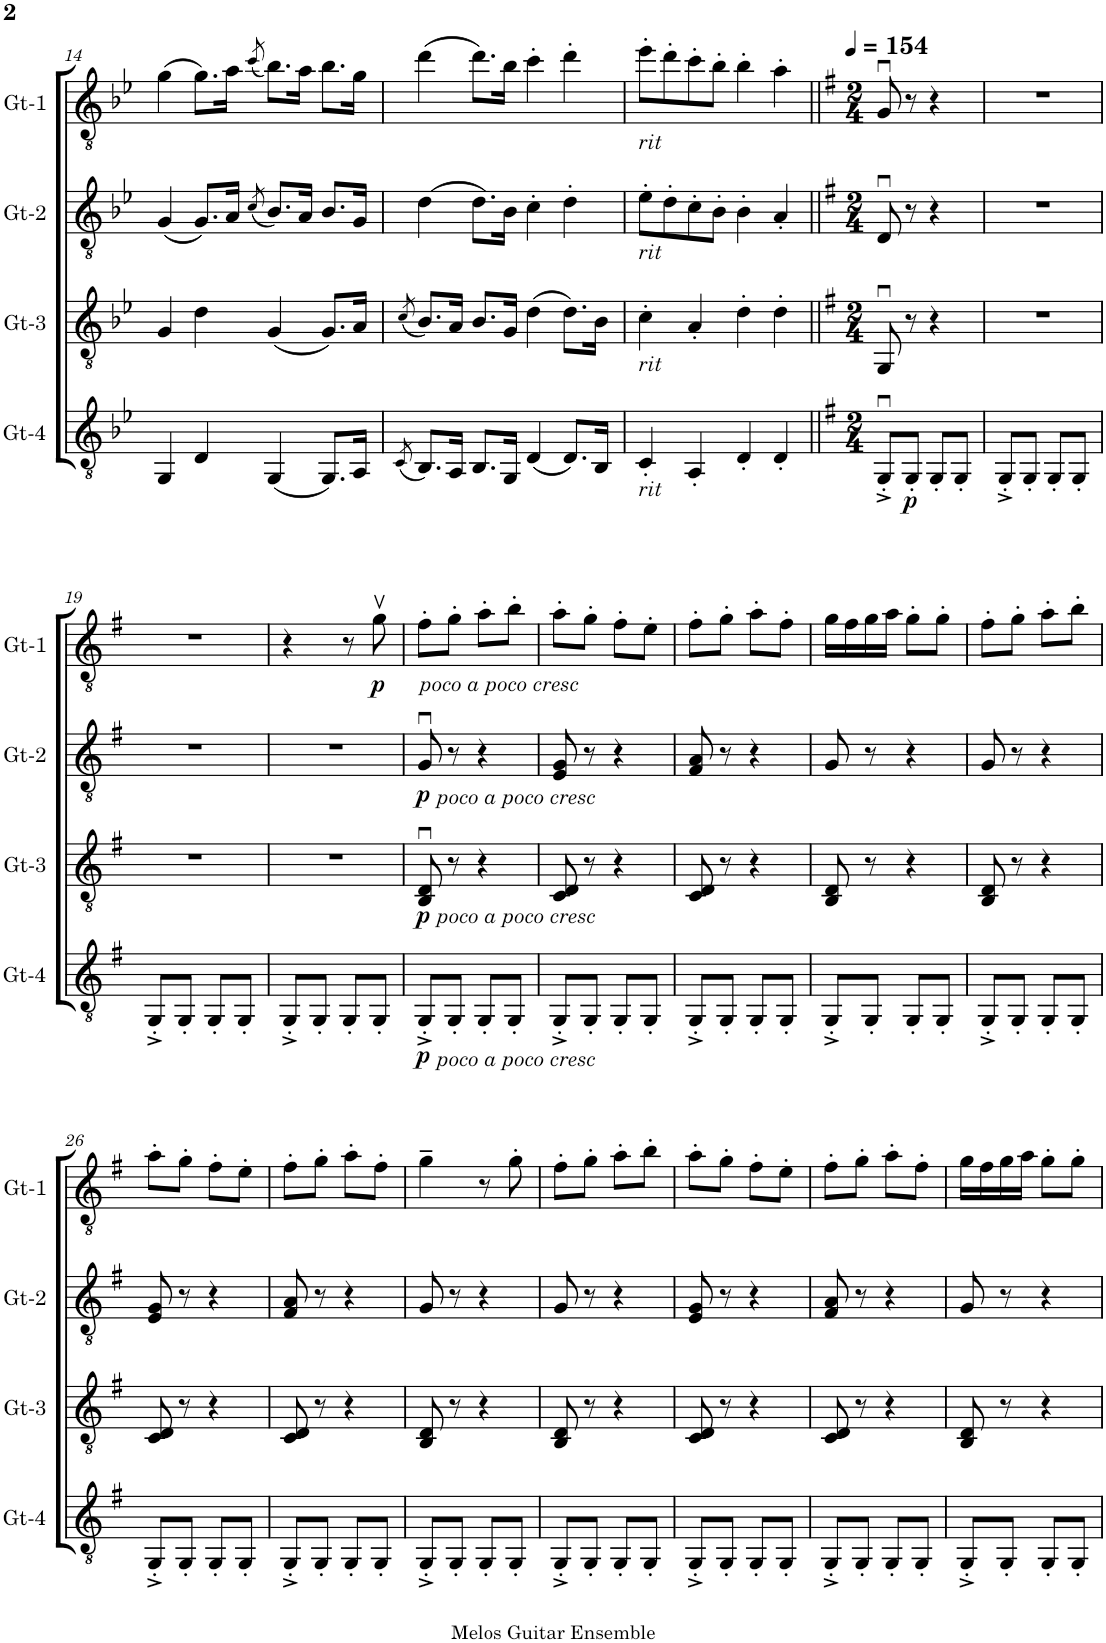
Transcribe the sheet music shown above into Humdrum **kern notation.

**kern	**dynam	**kern	**dynam	**kern	**dynam	**kern	**dynam
*part4	*part4	*part3	*part3	*part2	*part2	*part1	*part1
*staff4	*staff4	*staff3	*staff3	*staff2	*staff2	*staff1	*staff1
*I"Gt-4	*	*I"Gt-3	*	*I"Gt-2	*	*I"Gt-1	*
*I'Gt-4	*	*I'Gt-3	*	*I'Gt-2	*	*I'Gt-1	*
!!LO:PB:g=z
*clefGv2	*	*clefGv2	*	*clefGv2	*	*clefGv2	*
*k[b-e-]	*	*k[b-e-]	*	*k[b-e-]	*	*k[b-e-]	*
*M4/4	*	*M4/4	*	*M4/4	*	*M4/4	*
=14	=14	=14	=14	=14	=14	=14	=14
4GG/	.	4G/	.	(4G/	.	(4g\	.
4D/	.	4d\	.	8.G/L)	.	8.g\L)	.
.	.	.	.	16A/Jk	.	16a\Jk	.
.	.	.	.	(8qc/	.	(8qcc/	.
(4GG/	.	(4G/	.	8.B-/L)	.	8.b-\L)	.
.	.	.	.	16A/Jk	.	16a\Jk	.
8.GG/L)	.	8.G/L)	.	8.B-/L	.	8.b-\L	.
16AA/Jk	.	16A/Jk	.	16G/Jk	.	16g\Jk	.
=15	=15	=15	=15	=15	=15	=15	=15
(8qC/	.	(8qc/	.	.	.	.	.
8.BB-/L)	.	8.B-/L)	.	(4d\	.	(4dd\	.
16AA/Jk	.	16A/Jk	.	.	.	.	.
8.BB-/L	.	8.B-/L	.	8.d\L)	.	8.dd\L)	.
16GG/Jk	.	16G/Jk	.	16B-\Jk	.	16b-\Jk	.
(4D/	.	(4d\	.	4c'\	.	4cc'\	.
8.D/L)	.	8.d\L)	.	4d'\	.	4dd'\	.
16BB-/Jk	.	16B-\Jk	.	.	.	.	.
=16	=16	=16	=16	=16	=16	=16	=16
!	!	!	!	!	!	!LO:TX:b:i:t=rit	!
!	!	!	!	!LO:TX:b:i:t=rit	!	!	!
!	!	!LO:TX:b:i:t=rit	!	!	!	!	!
!LO:TX:b:i:t=rit	!	!	!	!	!	!	!
4C'/	.	4c'\	.	8e-'\L	.	8ee-'\L	.
.	.	.	.	8d'\	.	8dd'\	.
4AA'/	.	4A'/	.	8c'\	.	8cc'\	.
.	.	.	.	8B-'\J	.	8b-'\J	.
4D'/	.	4d'\	.	4B-'\	.	4b-'\	.
4D'/	.	4d'\	.	4A'/	.	4a'\	.
=17||	=17||	=17||	=17||	=17||	=17||	=17||	=17||
*k[f#]	*	*k[f#]	*	*k[f#]	*	*k[f#]	*
*M2/4	*	*M2/4	*	*M2/4	*	*M2/4	*
*	*	*	*	*	*	*MM154	*
8GGu'^/L	.	8GGu/	.	8Du/	.	8Gu/	.
!	!LO:DY:b	!	!	!	!	!	!
8GG'/J	p	8r	.	8r	.	8r	.
8GG'/L	.	4r	.	4r	.	4r	.
8GG'/J	.	.	.	.	.	.	.
=18	=18	=18	=18	=18	=18	=18	=18
8GG'^/L	.	2r	.	2r	.	2r	.
8GG'/J	.	.	.	.	.	.	.
8GG'/L	.	.	.	.	.	.	.
8GG'/J	.	.	.	.	.	.	.
!!LO:LB:g=z
=19	=19	=19	=19	=19	=19	=19	=19
8GG'^/L	.	2r	.	2r	.	2r	.
8GG'/J	.	.	.	.	.	.	.
8GG'/L	.	.	.	.	.	.	.
8GG'/J	.	.	.	.	.	.	.
=20	=20	=20	=20	=20	=20	=20	=20
8GG'^/L	.	2r	.	2r	.	4r	.
8GG'/J	.	.	.	.	.	.	.
8GG'/L	.	.	.	.	.	8r	.
!	!	!	!	!	!	!	!LO:DY:b
8GG'/J	.	.	.	.	.	8gv\	p
=21	=21	=21	=21	=21	=21	=21	=21
!	!	!	!	!	!	!LO:TX:b:i:t=poco a poco cresc	!
!	!	!	!	!LO:TX:b:i:t=poco a poco cresc	!	!	!
!	!	!LO:TX:b:i:t=poco a poco cresc	!	!	!	!	!
!LO:TX:b:i:t=poco a poco cresc	!	!	!	!	!	!	!
!	!LO:DY:b	!	!LO:DY:b	!	!LO:DY:b	!	!
8GG'^/L	p	8BB/u 8D/u	p	8Gu/	p	8f#'\L	.
8GG'/J	.	8r	.	8r	.	8g'\J	.
8GG'/L	.	4r	.	4r	.	8a'\L	.
8GG'/J	.	.	.	.	.	8b'\J	.
=22	=22	=22	=22	=22	=22	=22	=22
8GG'^/L	.	8C/ 8D/	.	8E/ 8G/	.	8a'\L	.
8GG'/J	.	8r	.	8r	.	8g'\J	.
8GG'/L	.	4r	.	4r	.	8f#'\L	.
8GG'/J	.	.	.	.	.	8e'\J	.
=23	=23	=23	=23	=23	=23	=23	=23
8GG'^/L	.	8C/ 8D/	.	8F#/ 8A/	.	8f#'\L	.
8GG'/J	.	8r	.	8r	.	8g'\J	.
8GG'/L	.	4r	.	4r	.	8a'\L	.
8GG'/J	.	.	.	.	.	8f#'\J	.
=24	=24	=24	=24	=24	=24	=24	=24
8GG'^/L	.	8BB/ 8D/	.	8G/	.	16g\LL	.
.	.	.	.	.	.	16f#\	.
8GG'/J	.	8r	.	8r	.	16g\	.
.	.	.	.	.	.	16a\JJ	.
8GG'/L	.	4r	.	4r	.	8g'\L	.
8GG'/J	.	.	.	.	.	8g'\J	.
=25	=25	=25	=25	=25	=25	=25	=25
8GG'^/L	.	8BB/ 8D/	.	8G/	.	8f#'\L	.
8GG'/J	.	8r	.	8r	.	8g'\J	.
8GG'/L	.	4r	.	4r	.	8a'\L	.
8GG'/J	.	.	.	.	.	8b'\J	.
!!LO:LB:g=z
=26	=26	=26	=26	=26	=26	=26	=26
8GG'^/L	.	8C/ 8D/	.	8E/ 8G/	.	8a'\L	.
8GG'/J	.	8r	.	8r	.	8g'\J	.
8GG'/L	.	4r	.	4r	.	8f#'\L	.
8GG'/J	.	.	.	.	.	8e'\J	.
=27	=27	=27	=27	=27	=27	=27	=27
8GG'^/L	.	8C/ 8D/	.	8F#/ 8A/	.	8f#'\L	.
8GG'/J	.	8r	.	8r	.	8g'\J	.
8GG'/L	.	4r	.	4r	.	8a'\L	.
8GG'/J	.	.	.	.	.	8f#'\J	.
=28	=28	=28	=28	=28	=28	=28	=28
8GG'^/L	.	8BB/ 8D/	.	8G/	.	4g~\	.
8GG'/J	.	8r	.	8r	.	.	.
8GG'/L	.	4r	.	4r	.	8r	.
8GG'/J	.	.	.	.	.	8g'\	.
=29	=29	=29	=29	=29	=29	=29	=29
8GG'^/L	.	8BB/ 8D/	.	8G/	.	8f#'\L	.
8GG'/J	.	8r	.	8r	.	8g'\J	.
8GG'/L	.	4r	.	4r	.	8a'\L	.
8GG'/J	.	.	.	.	.	8b'\J	.
=30	=30	=30	=30	=30	=30	=30	=30
8GG'^/L	.	8C/ 8D/	.	8E/ 8G/	.	8a'\L	.
8GG'/J	.	8r	.	8r	.	8g'\J	.
8GG'/L	.	4r	.	4r	.	8f#'\L	.
8GG'/J	.	.	.	.	.	8e'\J	.
=31	=31	=31	=31	=31	=31	=31	=31
8GG'^/L	.	8C/ 8D/	.	8F#/ 8A/	.	8f#'\L	.
8GG'/J	.	8r	.	8r	.	8g'\J	.
8GG'/L	.	4r	.	4r	.	8a'\L	.
8GG'/J	.	.	.	.	.	8f#'\J	.
=32	=32	=32	=32	=32	=32	=32	=32
8GG'^/L	.	8BB/ 8D/	.	8G/	.	16g\LL	.
.	.	.	.	.	.	16f#\	.
8GG'/J	.	8r	.	8r	.	16g\	.
.	.	.	.	.	.	16a\JJ	.
8GG'/L	.	4r	.	4r	.	8g'\L	.
8GG'/J	.	.	.	.	.	8g'\J	.
=	=	=	=	=	=	=	=
*-	*-	*-	*-	*-	*-	*-	*-
